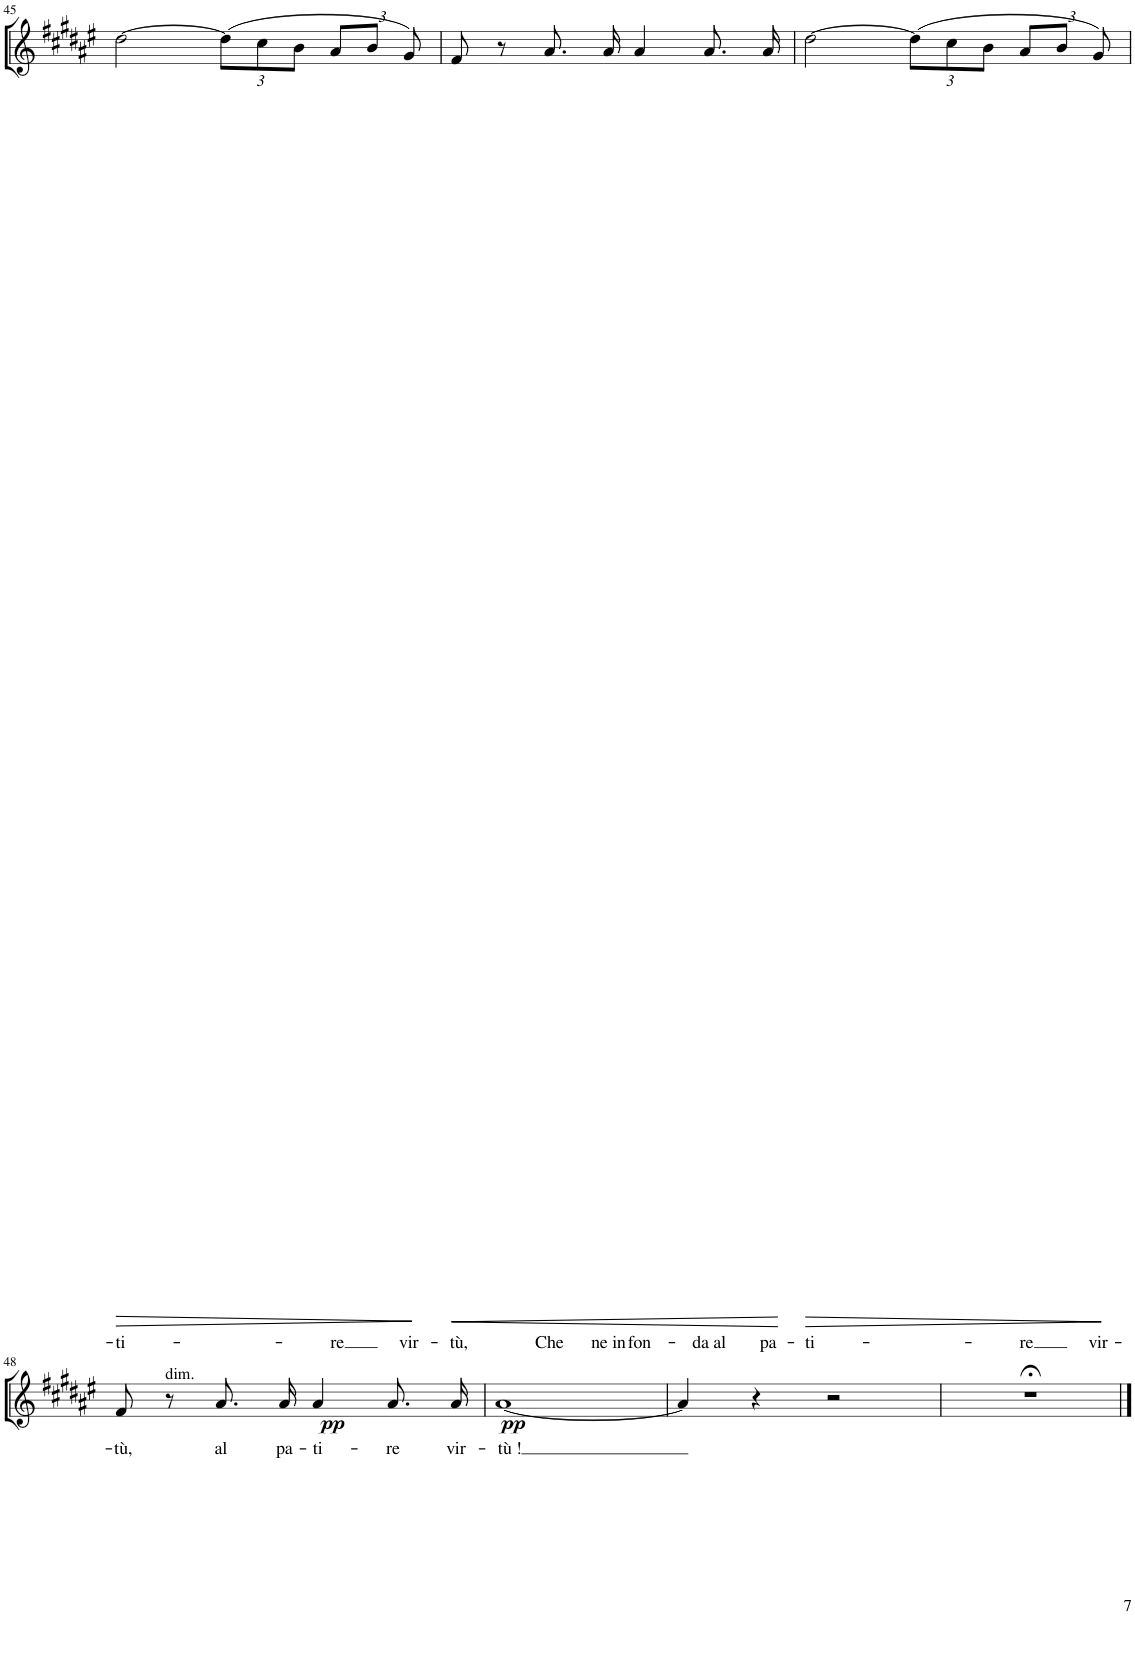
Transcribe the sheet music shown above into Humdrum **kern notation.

**kern	**text	**dynam
*part1	*part1	*part1
*staff1	*staff1	*staff1
*I"SI	*	*
!!LO:PB:g=z
*clefG2	*	*
*k[f#c#g#d#a#e#]	*	*
*M4/4	*	*
*met(c)	*	*
=45	=45	=45
!	!LO:LY:b	!LO:HP:b
[2dd#\	-ti-	>
*Xbrackettup	*	*
(12dd#\L]	.	.
12cc#\	.	.
12b\J	.	.
!	!LO:LY:b	!
12a#/L	-re	.
12b/J	.	.
!	!LO:LY:b	!
12g#/)	vir-	]
=46	=46	=46
!	!LO:LY:b	!LO:HP:b
8f#/	-tù,	<
8r	.	.
!	!LO:LY:b	!
8.a#/	Che	.
!	!LO:LY:b	!
16a#/	ne in-	.
!	!LO:LY:b	!
4a#/	-fon-	.
!	!LO:LY:b	!
8.a#/	-da al	.
!	!LO:LY:b	!
16a#/	pa-	.
.	.	[
=47	=47	=47
!	!LO:LY:b	!LO:HP:b
[2dd#\	-ti-	>
(12dd#\L]	.	.
12cc#\	.	.
12b\J	.	.
!	!LO:LY:b	!
12a#/L	-re	.
12b/J	.	.
!	!LO:LY:b	!
12g#/)	vir-	]
!!LO:LB:g=z
=48	=48	=48
!	!LO:LY:b	!
8f#/	-tù,	.
!LO:TX:a:t=dim.	!	!
!	!	!LO:DY:b
8r	.	pp
!	!LO:LY:b	!
8.a#/	al	.
!	!LO:LY:b	!
16a#/	pa-	.
!	!LO:LY:b	!
4a#/	-ti-	.
!	!LO:LY:b	!
8.a#/	-re	.
!	!LO:LY:b	!
16a#/	vir-	.
=49	=49	=49
!	!LO:LY:b	!LO:DY:b
[1a#	-tù !	pp
=50	=50	=50
!	!LO:LY:b	!
4a#/]	.	.
4r	.	.
2r	.	.
=51	=51	=51
1r;<	.	.
==	==	==
*-	*-	*-
